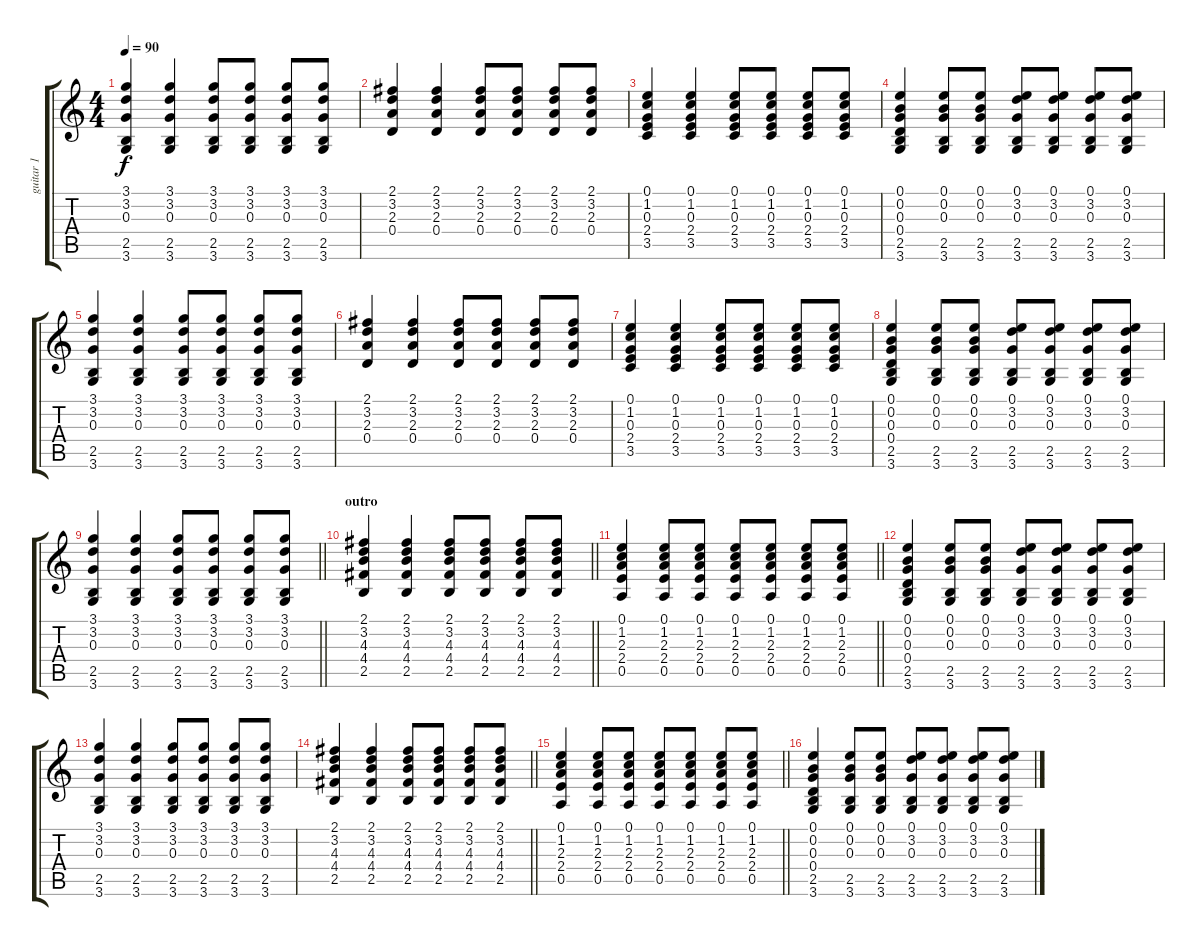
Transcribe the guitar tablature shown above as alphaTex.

\track ("guitar 1" "guitar 1") {instrument acousticguitarnylon}
\staff {score tabs}
\tuning (E4 B3 G3 D3 A2 E2) {hide}
\ts (4 4)
\tempo 90
\clef g2
\ks c
(3.1 3.2 0.3 2.5 3.6).4{dy f} (3.1 3.2 0.3 2.5 3.6).4 (3.1 3.2 0.3 2.5 3.6).8 (3.1 3.2 0.3 2.5 3.6).8 (3.1 3.2 0.3 2.5 3.6).8 (3.1 3.2 0.3 2.5 3.6).8 |
(2.1 3.2 2.3 0.4).4 (2.1 3.2 2.3 0.4).4 (2.1 3.2 2.3 0.4).8 (2.1 3.2 2.3 0.4).8 (2.1 3.2 2.3 0.4).8 (2.1 3.2 2.3 0.4).8 |
(0.1 1.2 0.3 2.4 3.5).4 (0.1 1.2 0.3 2.4 3.5).4 (0.1 1.2 0.3 2.4 3.5).8 (0.1 1.2 0.3 2.4 3.5).8 (0.1 1.2 0.3 2.4 3.5).8 (0.1 1.2 0.3 2.4 3.5).8 |
(0.1 0.2 0.3 0.4 2.5 3.6).4 (0.1 0.2 0.3 2.5 3.6).8 (0.1 0.2 0.3 2.5 3.6).8 (0.1 3.2 0.3 2.5 3.6).8 (0.1 3.2 0.3 2.5 3.6).8 (0.1 3.2 0.3 2.5 3.6).8 (0.1 3.2 0.3 2.5 3.6).8 |
(3.1 3.2 0.3 2.5 3.6).4 (3.1 3.2 0.3 2.5 3.6).4 (3.1 3.2 0.3 2.5 3.6).8 (3.1 3.2 0.3 2.5 3.6).8 (3.1 3.2 0.3 2.5 3.6).8 (3.1 3.2 0.3 2.5 3.6).8 |
(2.1 3.2 2.3 0.4).4 (2.1 3.2 2.3 0.4).4 (2.1 3.2 2.3 0.4).8 (2.1 3.2 2.3 0.4).8 (2.1 3.2 2.3 0.4).8 (2.1 3.2 2.3 0.4).8 |
(0.1 1.2 0.3 2.4 3.5).4 (0.1 1.2 0.3 2.4 3.5).4 (0.1 1.2 0.3 2.4 3.5).8 (0.1 1.2 0.3 2.4 3.5).8 (0.1 1.2 0.3 2.4 3.5).8 (0.1 1.2 0.3 2.4 3.5).8 |
(0.1 0.2 0.3 0.4 2.5 3.6).4 (0.1 0.2 0.3 2.5 3.6).8 (0.1 0.2 0.3 2.5 3.6).8 (0.1 3.2 0.3 2.5 3.6).8 (0.1 3.2 0.3 2.5 3.6).8 (0.1 3.2 0.3 2.5 3.6).8 (0.1 3.2 0.3 2.5 3.6).8 |
\barLineRight lightlight
(3.1 3.2 0.3 2.5 3.6).4 (3.1 3.2 0.3 2.5 3.6).4 (3.1 3.2 0.3 2.5 3.6).8 (3.1 3.2 0.3 2.5 3.6).8 (3.1 3.2 0.3 2.5 3.6).8 (3.1 3.2 0.3 2.5 3.6).8 |
\section ("" "outro")
\barLineRight lightlight
(2.1 3.2 4.3 4.4 2.5).4 (2.1 3.2 4.3 4.4 2.5).4 (2.1 3.2 4.3 4.4 2.5).8 (2.1 3.2 4.3 4.4 2.5).8 (2.1 3.2 4.3 4.4 2.5).8 (2.1 3.2 4.3 4.4 2.5).8 |
\barLineRight lightlight
(0.1 1.2 2.3 2.4 0.5).4 (0.1 1.2 2.3 2.4 0.5).8 (0.1 1.2 2.3 2.4 0.5).8 (0.1 1.2 2.3 2.4 0.5).8 (0.1 1.2 2.3 2.4 0.5).8 (0.1 1.2 2.3 2.4 0.5).8 (0.1 1.2 2.3 2.4 0.5).8 |
(0.1 0.2 0.3 0.4 2.5 3.6).4 (0.1 0.2 0.3 2.5 3.6).8 (0.1 0.2 0.3 2.5 3.6).8 (0.1 3.2 0.3 2.5 3.6).8 (0.1 3.2 0.3 2.5 3.6).8 (0.1 3.2 0.3 2.5 3.6).8 (0.1 3.2 0.3 2.5 3.6).8 |
(3.1 3.2 0.3 2.5 3.6).4 (3.1 3.2 0.3 2.5 3.6).4 (3.1 3.2 0.3 2.5 3.6).8 (3.1 3.2 0.3 2.5 3.6).8 (3.1 3.2 0.3 2.5 3.6).8 (3.1 3.2 0.3 2.5 3.6).8 |
\barLineRight lightlight
(2.1 3.2 4.3 4.4 2.5).4 (2.1 3.2 4.3 4.4 2.5).4 (2.1 3.2 4.3 4.4 2.5).8 (2.1 3.2 4.3 4.4 2.5).8 (2.1 3.2 4.3 4.4 2.5).8 (2.1 3.2 4.3 4.4 2.5).8 |
\barLineRight lightlight
(0.1 1.2 2.3 2.4 0.5).4 (0.1 1.2 2.3 2.4 0.5).8 (0.1 1.2 2.3 2.4 0.5).8 (0.1 1.2 2.3 2.4 0.5).8 (0.1 1.2 2.3 2.4 0.5).8 (0.1 1.2 2.3 2.4 0.5).8 (0.1 1.2 2.3 2.4 0.5).8 |
(0.1 0.2 0.3 0.4 2.5 3.6).4 (0.1 0.2 0.3 2.5 3.6).8 (0.1 0.2 0.3 2.5 3.6).8 (0.1 3.2 0.3 2.5 3.6).8 (0.1 3.2 0.3 2.5 3.6).8 (0.1 3.2 0.3 2.5 3.6).8 (0.1 3.2 0.3 2.5 3.6).8
